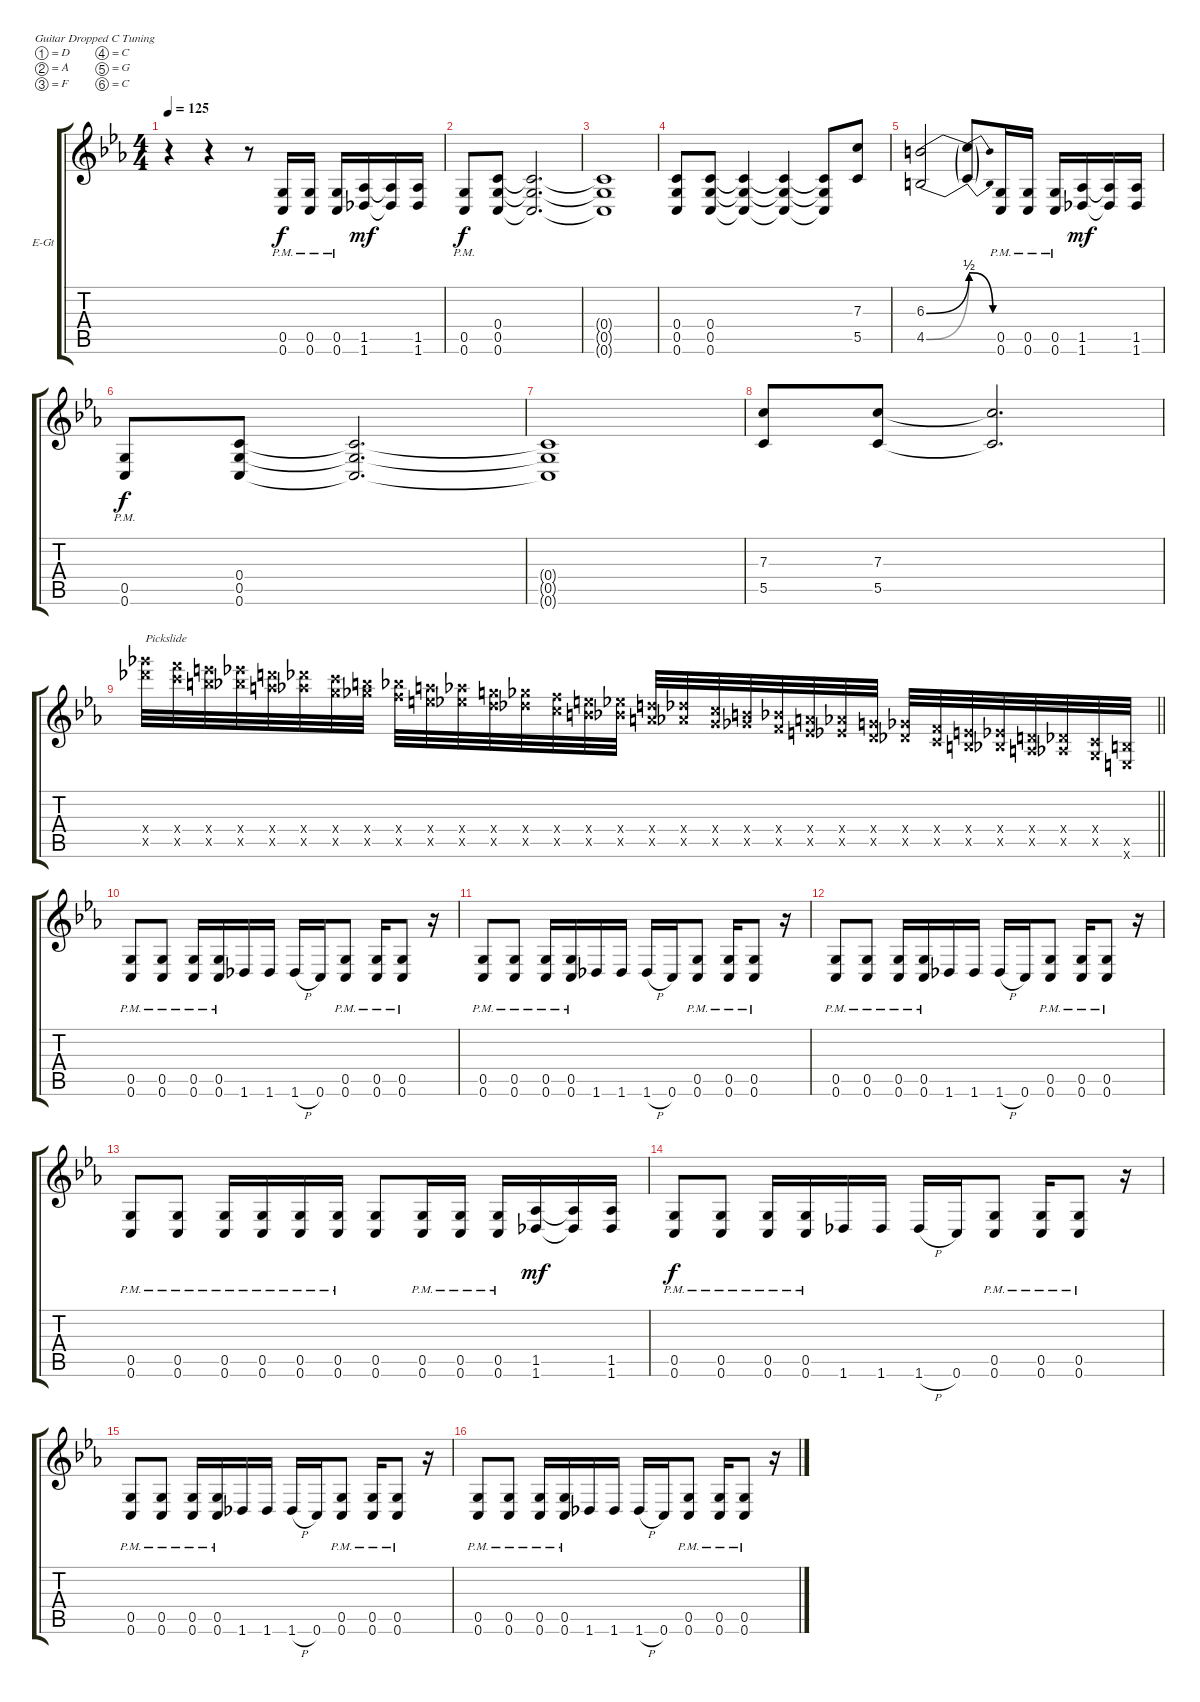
\bracketExtendMode groupsimilarinstruments
\firstSystemTrackNameOrientation horizontal
\otherSystemsTrackNameOrientation horizontal
\track ("Electric Guitar 1" "E-Gt") {instrument distortionguitar}
\staff {score tabs}
\tuning (D4 A3 F3 C3 G2 C2)
\ts (4 4)
\tempo 125
\clef g2
\ks cminor
r.4{dy f instrument distortionguitar} r.4 r.8 (0.6{pm} 0.5{pm}).16 (0.6{pm} 0.5{pm}).16 (0.6{pm} 0.5{pm}).16 (1.6 1.5).16{dy mf} (1.6{t} 1.5{t}).16 (1.6 1.5).16 |
(0.6{pm} 0.5{pm}).8{dy f} (0.6 0.5 0.4).8 (0.6{t} 0.5{t} 0.4{t}).2{d} |
(0.6{t} 0.5{t} 0.4{t}).1 |
(0.6 0.5 0.4).8 (0.6 0.5 0.4).8 (0.4{t} 0.5{t} 0.6{t}).4 (0.6{t} 0.5{t} 0.4{t}).4 (0.4{t} 0.5{t} 0.6{t}).8 (5.5 7.3).8 |
(4.5{be (bend 0 0 17.4 2)} 6.3{be (bend 0 0 18.599999999999998 2)}).2 (4.5{be (release 0 2 15 0) t} 6.3{be (release 0 2 15 0) t}).8 (0.6{pm} 0.5{pm}).16 (0.6{pm} 0.5{pm}).16 (0.6{pm} 0.5{pm}).16 (1.6 1.5).16{dy mf} (1.6{t} 1.5{t}).16 (1.6 1.5).16 |
(0.6{pm} 0.5{pm}).8{dy f} (0.6 0.5 0.4).8 (0.6{t} 0.5{t} 0.4{t}).2{d} |
(0.6{t} 0.5{t} 0.4{t}).1 |
(5.5 7.3).8 (7.3 5.5).8 (5.5{t} 7.3{t}).2{d} |
\barLineRight lightlight
(30.4{x} 30.5{x}).32{txt "Pickslide"} (29.4{x} 29.5{x}).32 (28.4{x} 28.5{x}).32 (27.4{x} 27.5{x}).32 (26.4{x} 26.5{x}).32 (25.4{x} 25.5{x}).32 (24.4{x} 24.5{x}).32 (23.4{x} 23.5{x}).32 (22.4{x} 22.5{x}).32 (21.4{x} 21.5{x}).32 (20.4{x} 20.5{x}).32 (19.4{x} 19.5{x}).32 (18.4{x} 18.5{x}).32 (17.4{x} 17.5{x}).32 (16.4{x} 16.5{x}).32 (15.4{x} 15.5{x}).32 (14.4{x} 14.5{x}).32 (13.4{x} 13.5{x}).32 (12.4{x} 12.5{x}).32 (11.4{x} 11.5{x}).32 (10.4{x} 10.5{x}).32 (9.4{x} 9.5{x}).32 (8.4{x} 8.5{x}).32 (7.4{x} 7.5{x}).32 (6.4{x} 6.5{x}).32 (5.4{x} 5.5{x}).32 (4.4{x} 4.5{x}).32 (3.4{x} 3.5{x}).32 (2.4{x} 2.5{x}).32 (1.4{x} 1.5{x}).32 (0.4{x} 0.5{x}).32 (4.5{x} 4.6{x}).32 |
(0.6{pm} 0.5{pm}).8 (0.6{pm} 0.5{pm}).8 (0.5{pm} 0.6{pm}).16 (0.6{pm} 0.5{pm}).16 1.6.16 1.6.16 1.6{h}.16 0.6.16 (0.6{pm} 0.5{pm}).8 (0.5{pm} 0.6{pm}).16 (0.6{pm} 0.5{pm}).8 r.16 |
(0.6{pm} 0.5{pm}).8 (0.6{pm} 0.5{pm}).8 (0.5{pm} 0.6{pm}).16 (0.6{pm} 0.5{pm}).16 1.6.16 1.6.16 1.6{h}.16 0.6.16 (0.6{pm} 0.5{pm}).8 (0.5{pm} 0.6{pm}).16 (0.6{pm} 0.5{pm}).8 r.16 |
(0.6{pm} 0.5{pm}).8 (0.6{pm} 0.5{pm}).8 (0.5{pm} 0.6{pm}).16 (0.6{pm} 0.5{pm}).16 1.6.16 1.6.16 1.6{h}.16 0.6.16 (0.6{pm} 0.5{pm}).8 (0.5{pm} 0.6{pm}).16 (0.6{pm} 0.5{pm}).8 r.16 |
(0.6{pm} 0.5{pm}).8 (0.6{pm} 0.5{pm}).8 (0.6{pm} 0.5{pm}).16 (0.6{pm} 0.5{pm}).16 (0.6{pm} 0.5{pm}).16 (0.6{pm} 0.5{pm}).16 (0.6 0.5).8 (0.6{pm} 0.5{pm}).16 (0.6{pm} 0.5{pm}).16 (0.6{pm} 0.5{pm}).16 (1.6 1.5).16{dy mf} (1.6{t} 1.5{t}).16 (1.6 1.5).16 |
(0.6{pm} 0.5{pm}).8{dy f} (0.6{pm} 0.5{pm}).8 (0.5{pm} 0.6{pm}).16 (0.6{pm} 0.5{pm}).16 1.6.16 1.6.16 1.6{h}.16 0.6.16 (0.6{pm} 0.5{pm}).8 (0.5{pm} 0.6{pm}).16 (0.6{pm} 0.5{pm}).8 r.16 |
(0.6{pm} 0.5{pm}).8 (0.6{pm} 0.5{pm}).8 (0.5{pm} 0.6{pm}).16 (0.6{pm} 0.5{pm}).16 1.6.16 1.6.16 1.6{h}.16 0.6.16 (0.6{pm} 0.5{pm}).8 (0.5{pm} 0.6{pm}).16 (0.6{pm} 0.5{pm}).8 r.16 |
(0.6{pm} 0.5{pm}).8 (0.6{pm} 0.5{pm}).8 (0.5{pm} 0.6{pm}).16 (0.6{pm} 0.5{pm}).16 1.6.16 1.6.16 1.6{h}.16 0.6.16 (0.6{pm} 0.5{pm}).8 (0.5{pm} 0.6{pm}).16 (0.6{pm} 0.5{pm}).8 r.16
